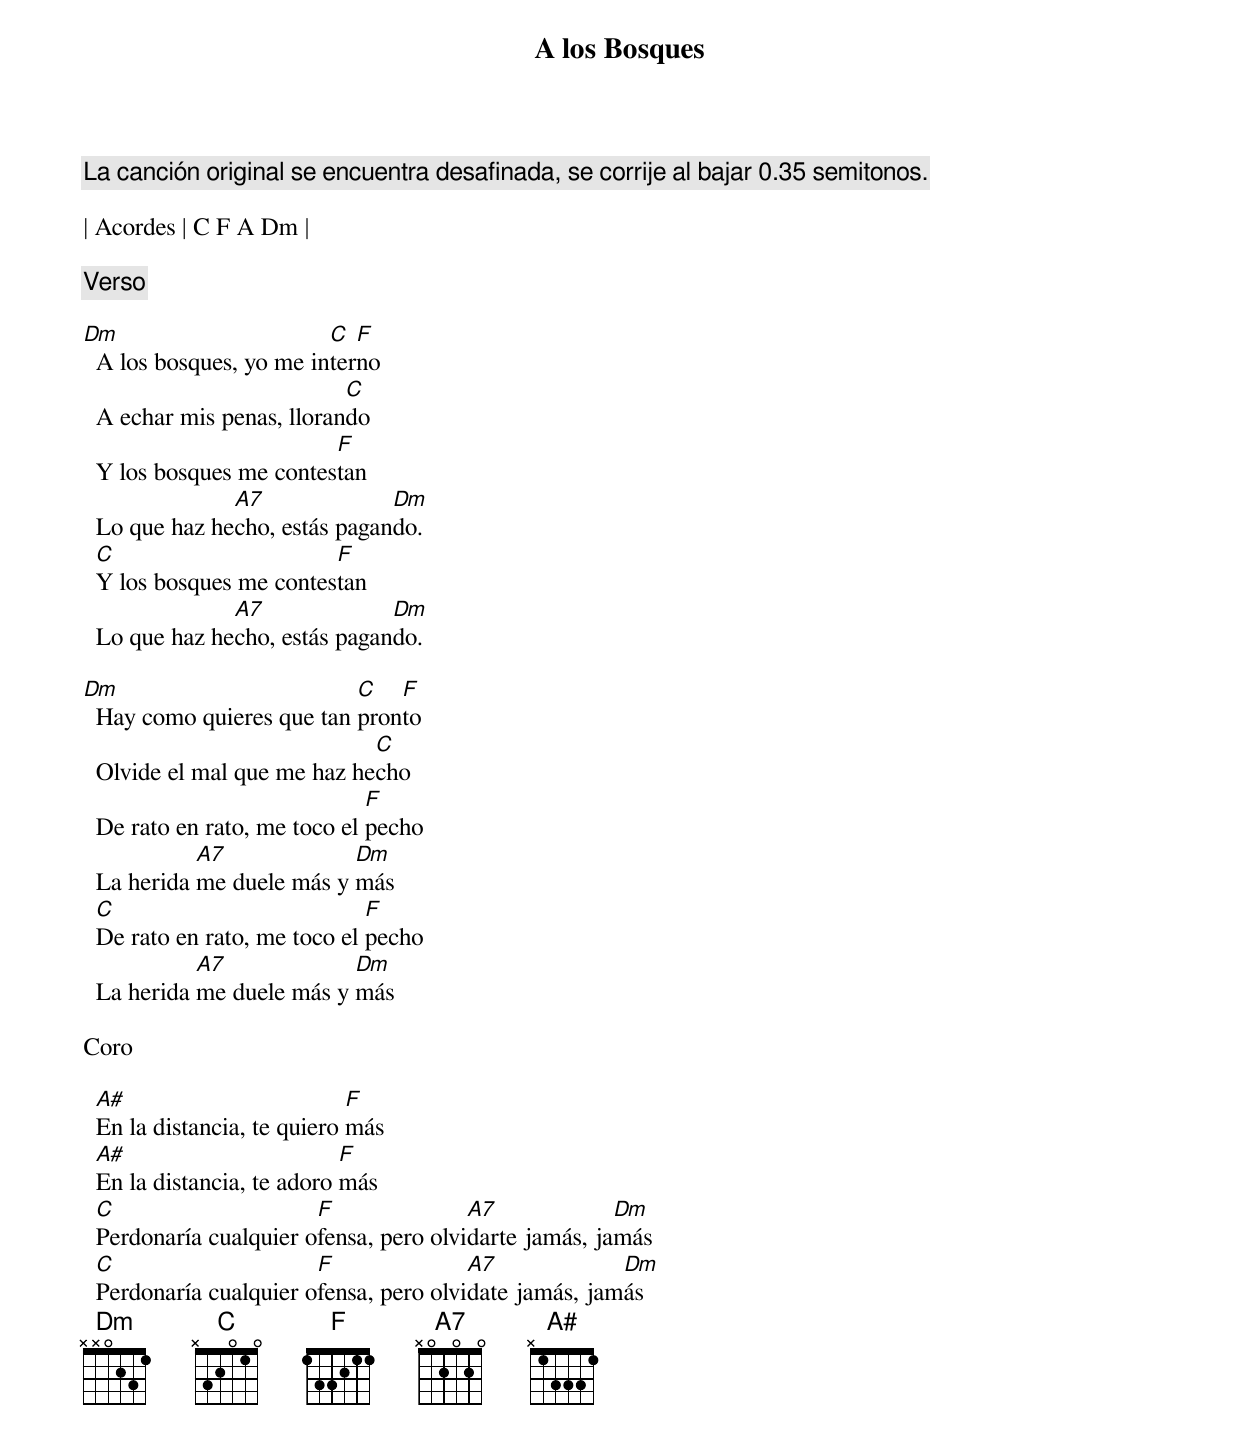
A los Bosques

La canción original se encuentra desafinada, se corrije al bajar 0.35 semitonos.

| Acordes | C F A Dm |

Verso

Dm                       C  F
  A los bosques, yo me interno
                           C
  A echar mis penas, llorando
                         F
  Y los bosques me contestan
               A7              Dm
  Lo que haz hecho, estás pagando.
  C                      F
  Y los bosques me contestan
               A7              Dm
  Lo que haz hecho, estás pagando.

Dm                         C   F
  Hay como quieres que tan pronto
                             C
  Olvide el mal que me haz hecho
                              F
  De rato en rato, me toco el pecho
            A7             Dm
  La herida me duele más y más
  C                           F
  De rato en rato, me toco el pecho
            A7             Dm
  La herida me duele más y más

Coro

  A#                         F
  En la distancia, te quiero más
  A#                        F
  En la distancia, te adoro más
  C                     F               A7             Dm
  Perdonaría cualquier ofensa, pero olvidarte jamás, jamás
  C                     F               A7             Dm
  Perdonaría cualquier ofensa, pero olvidate jamás, jamás
